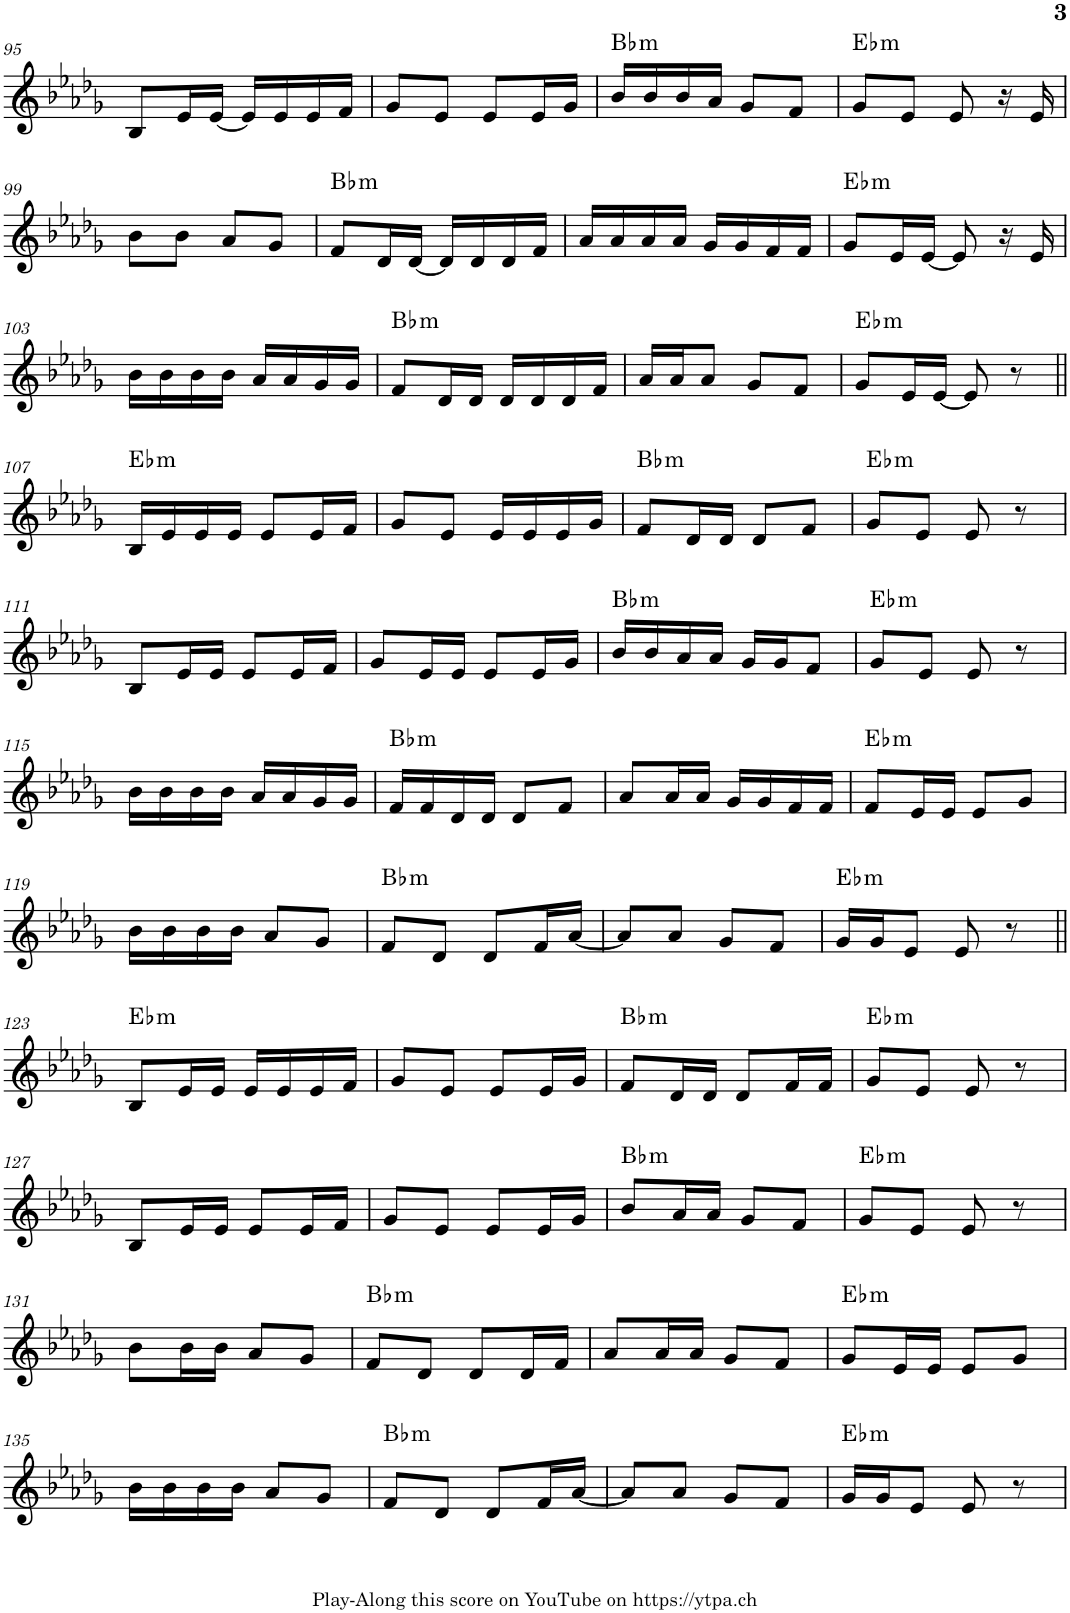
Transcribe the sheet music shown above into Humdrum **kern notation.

**kern	**harte
*part1	*part1
*staff1	*
*I"Piano	*
*I'Pno.	*
!!LO:PB:g=z
*clefG2	*
*k[b-e-a-d-g-]	*
*M2/4	*
=95	=95
8B-/L	.
16e-/L	.
[16e-/JJ	.
16e-/LL]	.
16e-/	.
16e-/	.
16f/JJ	.
=96	=96
8g-/L	.
8e-/J	.
8e-/L	.
16e-/L	.
16g-/JJ	.
=97	=97
!	!LO:H:kt=m
16b-/LL	Bb:min
16b-/	.
16b-/	.
16a-/JJ	.
8g-/L	.
8f/J	.
=98	=98
!	!LO:H:kt=m
8g-/L	Eb:min
8e-/J	.
8e-/	.
16r	.
16e-/	.
!!LO:LB:g=z
=99	=99
8b-\L	.
8b-\J	.
8a-/L	.
8g-/J	.
=100	=100
!	!LO:H:kt=m
8f/L	Bb:min
16d-/L	.
[16d-/JJ	.
16d-/LL]	.
16d-/	.
16d-/	.
16f/JJ	.
=101	=101
16a-/LL	.
16a-/	.
16a-/	.
16a-/JJ	.
16g-/LL	.
16g-/	.
16f/	.
16f/JJ	.
=102	=102
!	!LO:H:kt=m
8g-/L	Eb:min
16e-/L	.
[16e-/JJ	.
8e-/]	.
16r	.
16e-/	.
!!LO:LB:g=z
=103	=103
16b-\LL	.
16b-\	.
16b-\	.
16b-\JJ	.
16a-/LL	.
16a-/	.
16g-/	.
16g-/JJ	.
=104	=104
!	!LO:H:kt=m
8f/L	Bb:min
16d-/L	.
16d-/JJ	.
16d-/LL	.
16d-/	.
16d-/	.
16f/JJ	.
=105	=105
16a-/LL	.
16a-/J	.
8a-/J	.
8g-/L	.
8f/J	.
=106	=106
!	!LO:H:kt=m
8g-/L	Eb:min
16e-/L	.
[16e-/JJ	.
8e-/]	.
8r	.
!!LO:LB:g=z
=107||	=107||
!	!LO:H:kt=m
16B-/LL	Eb:min
16e-/	.
16e-/	.
16e-/JJ	.
8e-/L	.
16e-/L	.
16f/JJ	.
=108	=108
8g-/L	.
8e-/J	.
16e-/LL	.
16e-/	.
16e-/	.
16g-/JJ	.
=109	=109
!	!LO:H:kt=m
8f/L	Bb:min
16d-/L	.
16d-/JJ	.
8d-/L	.
8f/J	.
=110	=110
!	!LO:H:kt=m
8g-/L	Eb:min
8e-/J	.
8e-/	.
8r	.
!!LO:LB:g=z
=111	=111
8B-/L	.
16e-/L	.
16e-/JJ	.
8e-/L	.
16e-/L	.
16f/JJ	.
=112	=112
8g-/L	.
16e-/L	.
16e-/JJ	.
8e-/L	.
16e-/L	.
16g-/JJ	.
=113	=113
!	!LO:H:kt=m
16b-/LL	Bb:min
16b-/	.
16a-/	.
16a-/JJ	.
16g-/LL	.
16g-/J	.
8f/J	.
=114	=114
!	!LO:H:kt=m
8g-/L	Eb:min
8e-/J	.
8e-/	.
8r	.
!!LO:LB:g=z
=115	=115
16b-\LL	.
16b-\	.
16b-\	.
16b-\JJ	.
16a-/LL	.
16a-/	.
16g-/	.
16g-/JJ	.
=116	=116
!	!LO:H:kt=m
16f/LL	Bb:min
16f/	.
16d-/	.
16d-/JJ	.
8d-/L	.
8f/J	.
=117	=117
8a-/L	.
16a-/L	.
16a-/JJ	.
16g-/LL	.
16g-/	.
16f/	.
16f/JJ	.
=118	=118
!	!LO:H:kt=m
8f/L	Eb:min
16e-/L	.
16e-/JJ	.
8e-/L	.
8g-/J	.
!!LO:LB:g=z
=119	=119
16b-\LL	.
16b-\	.
16b-\	.
16b-\JJ	.
8a-/L	.
8g-/J	.
=120	=120
!	!LO:H:kt=m
8f/L	Bb:min
8d-/J	.
8d-/L	.
16f/L	.
[16a-/JJ	.
=121	=121
8a-/L]	.
8a-/J	.
8g-/L	.
8f/J	.
=122	=122
!	!LO:H:kt=m
16g-/LL	Eb:min
16g-/J	.
8e-/J	.
8e-/	.
8r	.
!!LO:LB:g=z
=123||	=123||
!	!LO:H:kt=m
8B-/L	Eb:min
16e-/L	.
16e-/JJ	.
16e-/LL	.
16e-/	.
16e-/	.
16f/JJ	.
=124	=124
8g-/L	.
8e-/J	.
8e-/L	.
16e-/L	.
16g-/JJ	.
=125	=125
!	!LO:H:kt=m
8f/L	Bb:min
16d-/L	.
16d-/JJ	.
8d-/L	.
16f/L	.
16f/JJ	.
=126	=126
!	!LO:H:kt=m
8g-/L	Eb:min
8e-/J	.
8e-/	.
8r	.
!!LO:LB:g=z
=127	=127
8B-/L	.
16e-/L	.
16e-/JJ	.
8e-/L	.
16e-/L	.
16f/JJ	.
=128	=128
8g-/L	.
8e-/J	.
8e-/L	.
16e-/L	.
16g-/JJ	.
=129	=129
!	!LO:H:kt=m
8b-/L	Bb:min
16a-/L	.
16a-/JJ	.
8g-/L	.
8f/J	.
=130	=130
!	!LO:H:kt=m
8g-/L	Eb:min
8e-/J	.
8e-/	.
8r	.
!!LO:LB:g=z
=131	=131
8b-\L	.
16b-\L	.
16b-\JJ	.
8a-/L	.
8g-/J	.
=132	=132
!	!LO:H:kt=m
8f/L	Bb:min
8d-/J	.
8d-/L	.
16d-/L	.
16f/JJ	.
=133	=133
8a-/L	.
16a-/L	.
16a-/JJ	.
8g-/L	.
8f/J	.
=134	=134
!	!LO:H:kt=m
8g-/L	Eb:min
16e-/L	.
16e-/JJ	.
8e-/L	.
8g-/J	.
!!LO:LB:g=z
=135	=135
16b-\LL	.
16b-\	.
16b-\	.
16b-\JJ	.
8a-/L	.
8g-/J	.
=136	=136
!	!LO:H:kt=m
8f/L	Bb:min
8d-/J	.
8d-/L	.
16f/L	.
[16a-/JJ	.
=137	=137
8a-/L]	.
8a-/J	.
8g-/L	.
8f/J	.
=138	=138
!	!LO:H:kt=m
16g-/LL	Eb:min
16g-/J	.
8e-/J	.
8e-/	.
8r	.
=	=
*-	*-
